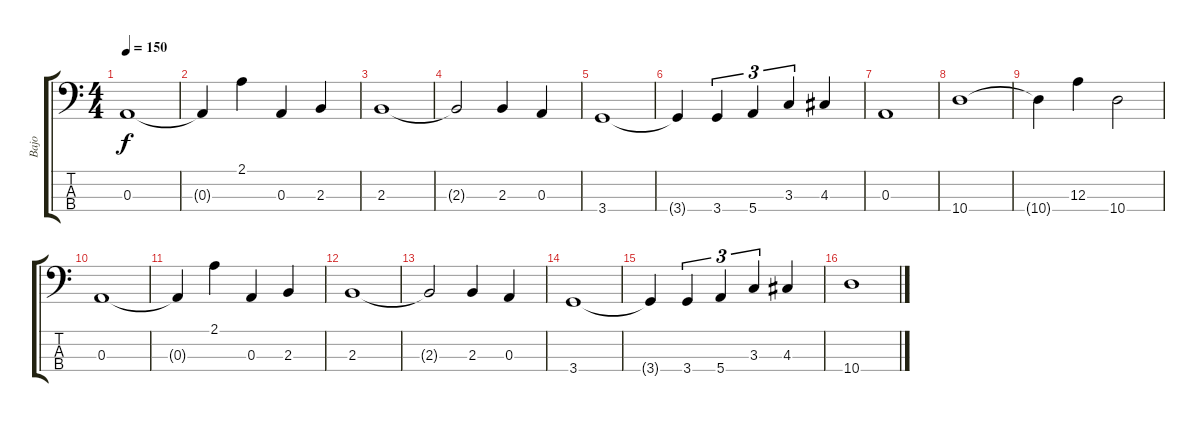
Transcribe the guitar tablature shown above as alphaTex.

\track ("Bajo" "Bajo") {instrument electricbassfinger}
\staff {score tabs}
\tuning (G2 D2 A1 E1) {hide}
\ts (4 4)
\tempo 150
\clef f4
\ks c
0.3.1{dy f} |
0.3{t}.4 2.1.4 0.3.4 2.3.4 |
2.3.1 |
2.3{t}.2 2.3.4 0.3.4 |
3.4.1 |
3.4{t}.4 3.4.4{tu (3 2)} 5.4.4{tu (3 2)} 3.3.4{tu (3 2)} 4.3.4 |
0.3.1 |
10.4.1 |
10.4{t}.4 12.3.4 10.4.2 |
0.3.1 |
0.3{t}.4 2.1.4 0.3.4 2.3.4 |
2.3.1 |
2.3{t}.2 2.3.4 0.3.4 |
3.4.1 |
3.4{t}.4 3.4.4{tu (3 2)} 5.4.4{tu (3 2)} 3.3.4{tu (3 2)} 4.3.4 |
10.4.1
